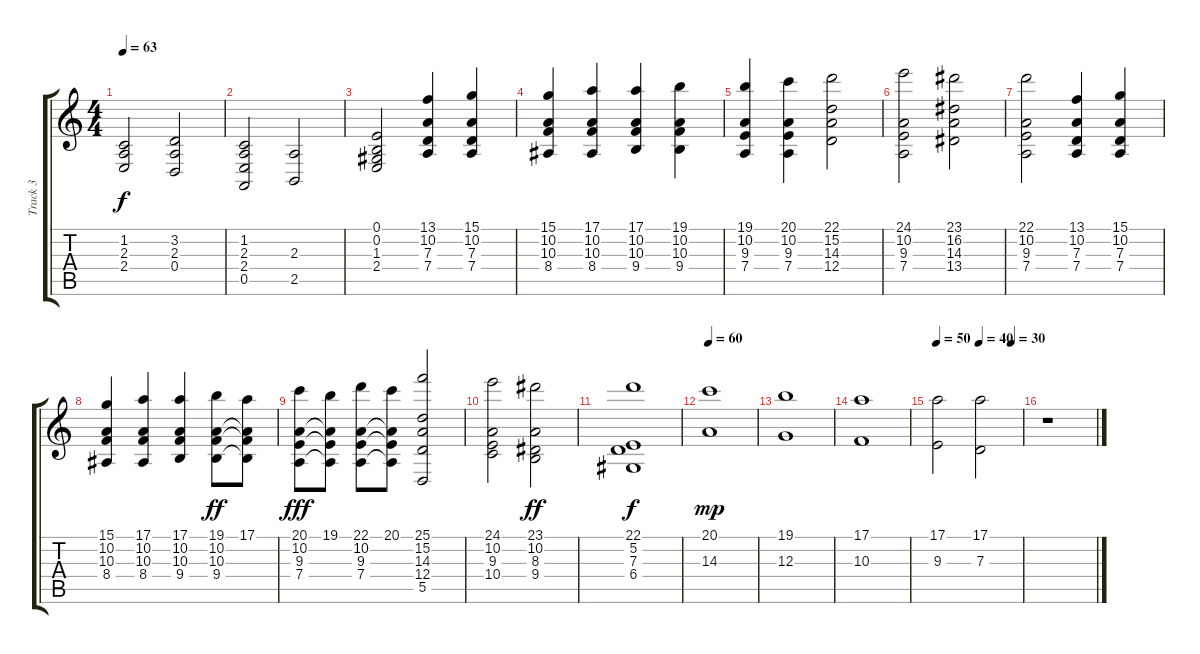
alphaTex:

\track ("Track 3" "Track 3") {instrument stringensemble1}
\staff {score tabs}
\tuning (E4 B3 G3 D3 A2 E2) {hide}
\ts (4 4)
\tempo 63
\clef g2
\ks c
(1.2 2.3 2.4).2{dy f} (3.2 2.3 0.4).2 |
(1.2 2.3 2.4 0.5).2 (2.3 2.5).2 |
(0.1 0.2 1.3 2.4).2 (13.1 10.2 7.3 7.4).4 (15.1 10.2 7.3 7.4).4 |
(15.1 10.2 10.3 8.4).4 (17.1 10.2 10.3 8.4).4 (17.1 10.2 10.3 9.4).4 (19.1 10.2 10.3 9.4).4 |
(19.1 10.2 9.3 7.4).4 (20.1 10.2 9.3 7.4).4 (22.1 15.2 14.3 12.4).2 |
(24.1 10.2 9.3 7.4).2 (23.1 16.2 14.3 13.4).2 |
(22.1 10.2 9.3 7.4).2 (13.1 10.2 7.3 7.4).4 (15.1 10.2 7.3 7.4).4 |
(15.1 10.2 10.3 8.4).4 (17.1 10.2 10.3 8.4).4 (17.1 10.2 10.3 9.4).4 (19.1 10.2 10.3 9.4).8{dy ff} (17.1 10.2{t} 10.3{t} 9.4{t}).8 |
(20.1 10.2 9.3 7.4).8{dy fff} (19.1 10.2{t} 9.3{t} 7.4{t}).8 (22.1 10.2 9.3 7.4).8 (20.1 10.2{t} 9.3{t} 7.4{t}).8 (25.1 15.2 14.3 12.4 5.5).2 |
(24.1 10.2 9.3 10.4).2 (23.1 10.2 8.3 9.4).2{dy ff} |
(22.1 5.2 7.3 6.4).1{dy f} |
\tempo 60
(20.1 14.3).1{dy mp} |
(19.1 12.3).1 |
(17.1 10.3).1 |
\tempo 50
\tempo (40 0.5)
\tempo (30 0.875)
(17.1 9.3).2 (17.1 7.3).2 |
r.1
